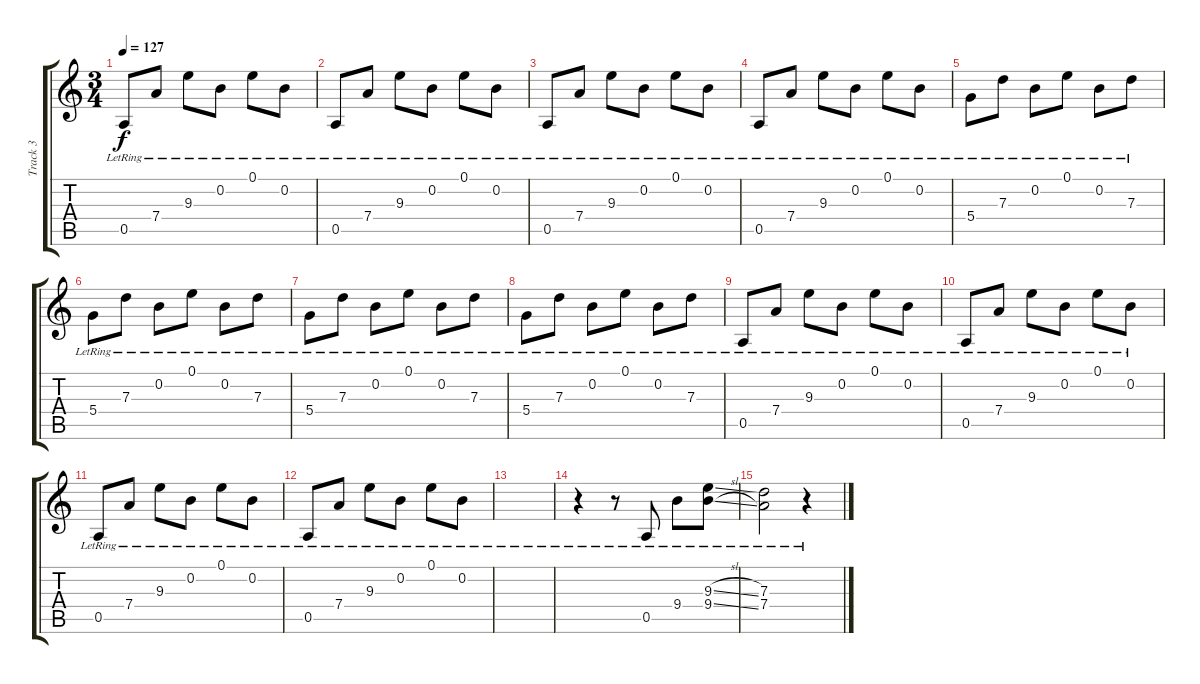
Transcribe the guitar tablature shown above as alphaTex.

\track ("Track 3" "Track 3") {instrument acousticguitarsteel}
\staff {score tabs}
\tuning (E4 B3 G3 D3 A2 E2) {hide}
\ts (3 4)
\tempo 127
\clef g2
\ks c
0.5{lr}.8{dy f} 7.4{lr}.8 9.3{lr}.8 0.2{lr}.8 0.1{lr}.8 0.2{lr}.8 |
0.5{lr}.8 7.4{lr}.8 9.3{lr}.8 0.2{lr}.8 0.1{lr}.8 0.2{lr}.8 |
0.5{lr}.8 7.4{lr}.8 9.3{lr}.8 0.2{lr}.8 0.1{lr}.8 0.2{lr}.8 |
0.5{lr}.8 7.4{lr}.8 9.3{lr}.8 0.2{lr}.8 0.1{lr}.8 0.2{lr}.8 |
5.4{lr}.8 7.3{lr}.8 0.2{lr}.8 0.1{lr}.8 0.2{lr}.8 7.3{lr}.8 |
5.4{lr}.8 7.3{lr}.8 0.2{lr}.8 0.1{lr}.8 0.2{lr}.8 7.3{lr}.8 |
5.4{lr}.8 7.3{lr}.8 0.2{lr}.8 0.1{lr}.8 0.2{lr}.8 7.3{lr}.8 |
5.4{lr}.8 7.3{lr}.8 0.2{lr}.8 0.1{lr}.8 0.2{lr}.8 7.3{lr}.8 |
0.5{lr}.8 7.4{lr}.8 9.3{lr}.8 0.2{lr}.8 0.1{lr}.8 0.2{lr}.8 |
0.5{lr}.8 7.4{lr}.8 9.3{lr}.8 0.2{lr}.8 0.1{lr}.8 0.2{lr}.8 |
0.5{lr}.8 7.4{lr}.8 9.3{lr}.8 0.2{lr}.8 0.1{lr}.8 0.2{lr}.8 |
0.5{lr}.8 7.4{lr}.8 9.3{lr}.8 0.2{lr}.8 0.1{lr}.8 0.2{lr}.8 |
|
r.4 r.8 0.5{lr}.8 9.4{lr}.8 (9.3{sl lr} 9.4{sl lr}).8 |
(7.3{lr} 7.4{lr}).2 r.4
